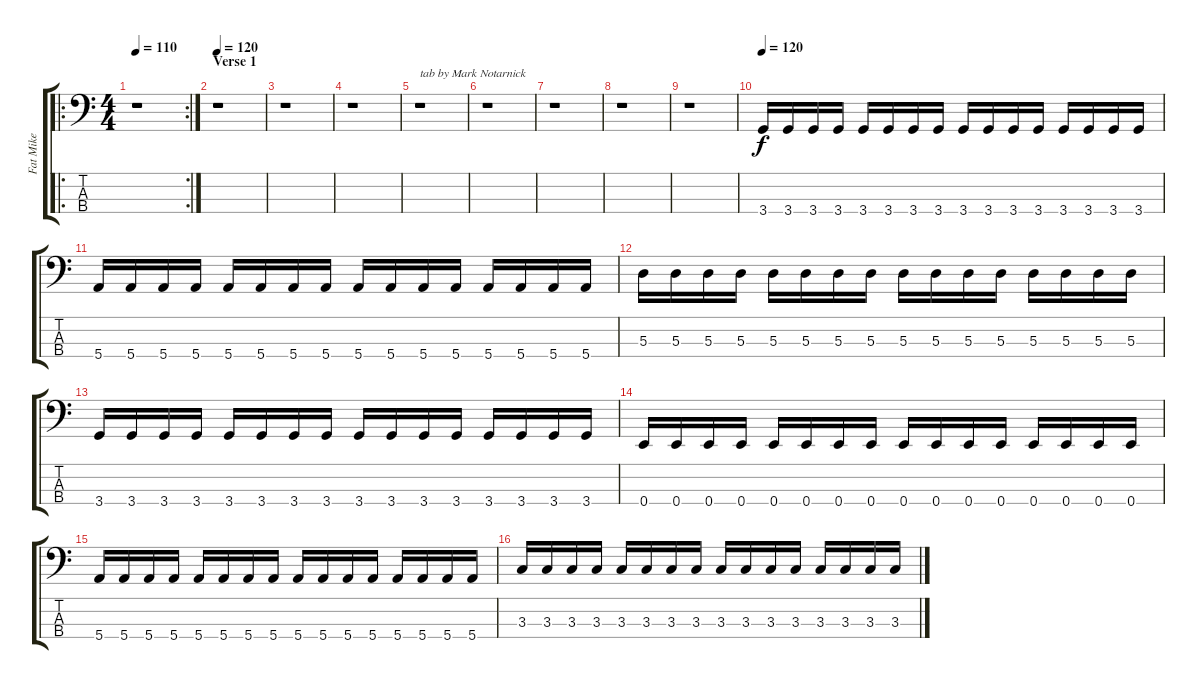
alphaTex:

\track ("Fat Mike" "Fat Mike") {instrument electricbasspick}
\staff {score tabs}
\tuning (G2 D2 A1 E1) {hide}
\ro
\rc 2
\ts (4 4)
\tempo 110
\clef f4
\ks c
r.1{dy f instrument electricbasspick} |
\section ("" "Verse 1")
\tempo 120
r.1 |
r.1 |
r.1 |
r.1{txt "tab by Mark Notarnick"} |
r.1 |
r.1 |
r.1 |
r.1 |
\tempo 120
3.4.16 3.4.16 3.4.16 3.4.16 3.4.16 3.4.16 3.4.16 3.4.16 3.4.16 3.4.16 3.4.16 3.4.16 3.4.16 3.4.16 3.4.16 3.4.16 |
5.4.16 5.4.16 5.4.16 5.4.16 5.4.16 5.4.16 5.4.16 5.4.16 5.4.16 5.4.16 5.4.16 5.4.16 5.4.16 5.4.16 5.4.16 5.4.16 |
5.3.16 5.3.16 5.3.16 5.3.16 5.3.16 5.3.16 5.3.16 5.3.16 5.3.16 5.3.16 5.3.16 5.3.16 5.3.16 5.3.16 5.3.16 5.3.16 |
3.4.16 3.4.16 3.4.16 3.4.16 3.4.16 3.4.16 3.4.16 3.4.16 3.4.16 3.4.16 3.4.16 3.4.16 3.4.16 3.4.16 3.4.16 3.4.16 |
0.4.16 0.4.16 0.4.16 0.4.16 0.4.16 0.4.16 0.4.16 0.4.16 0.4.16 0.4.16 0.4.16 0.4.16 0.4.16 0.4.16 0.4.16 0.4.16 |
5.4.16 5.4.16 5.4.16 5.4.16 5.4.16 5.4.16 5.4.16 5.4.16 5.4.16 5.4.16 5.4.16 5.4.16 5.4.16 5.4.16 5.4.16 5.4.16 |
3.3.16 3.3.16 3.3.16 3.3.16 3.3.16 3.3.16 3.3.16 3.3.16 3.3.16 3.3.16 3.3.16 3.3.16 3.3.16 3.3.16 3.3.16 3.3.16
